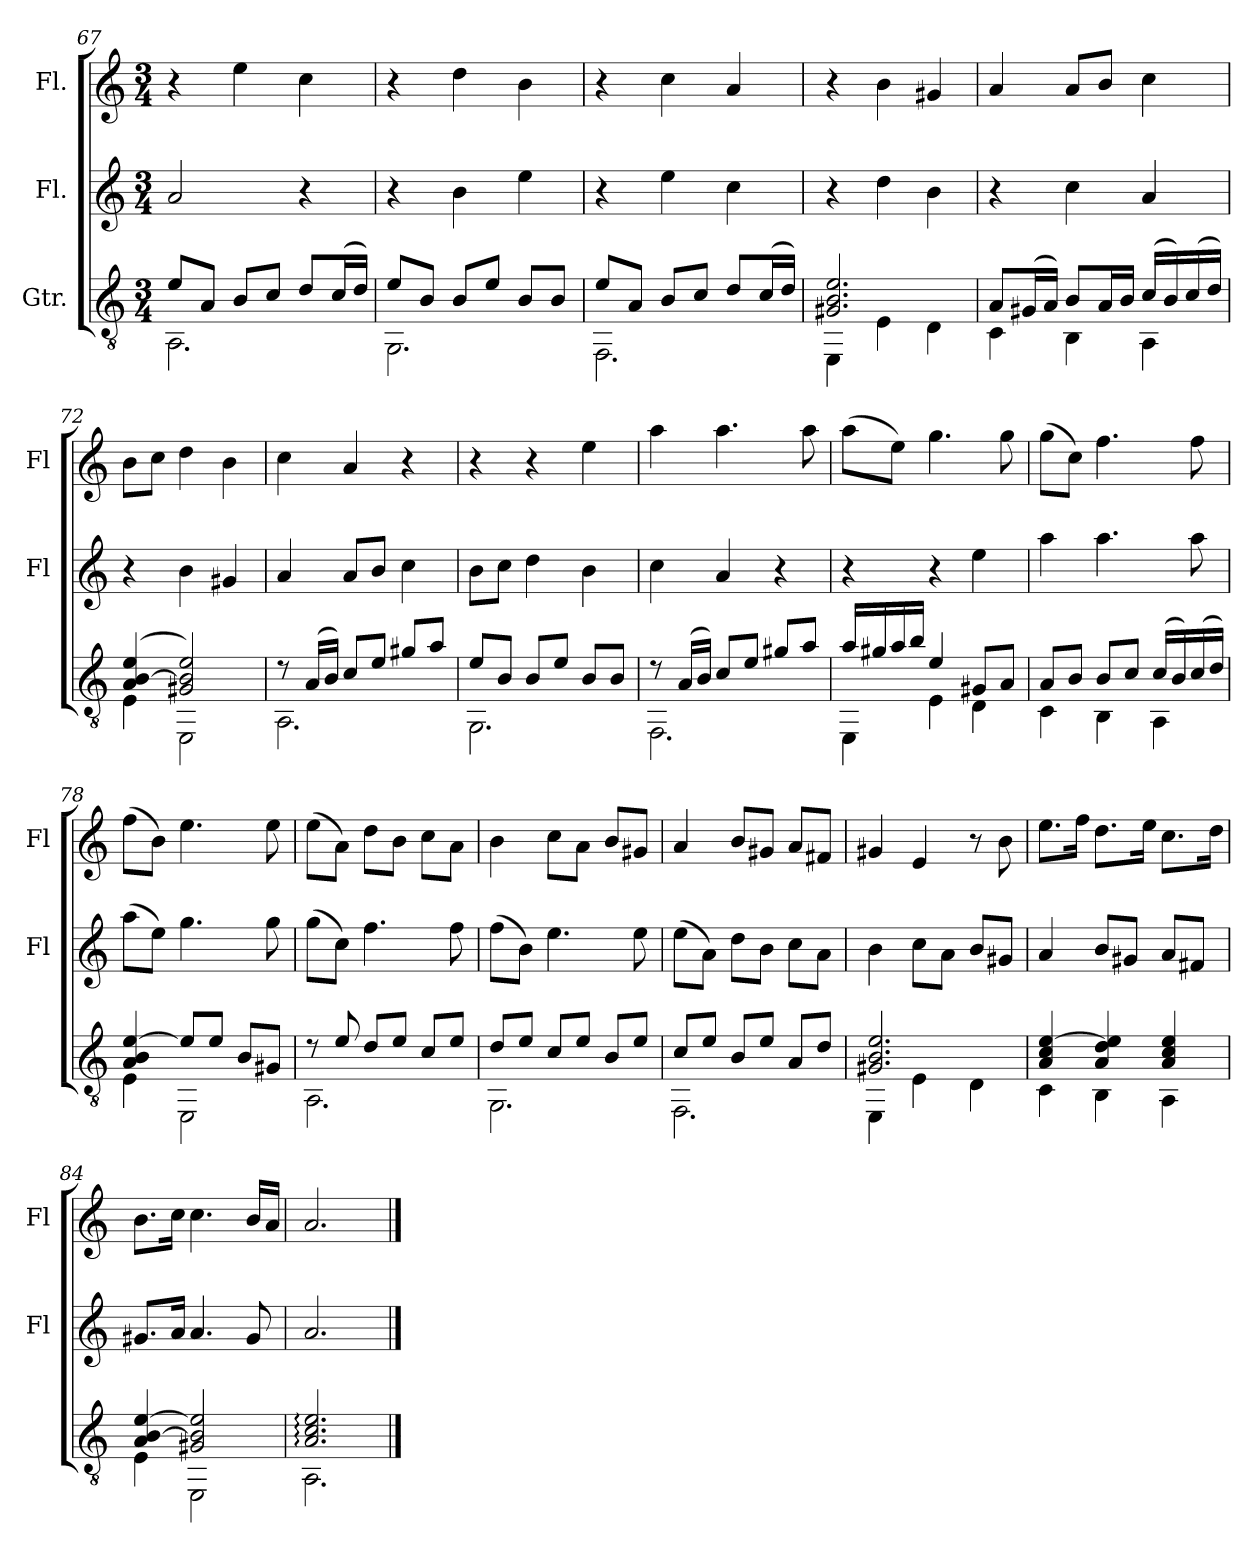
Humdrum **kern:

**kern	**kern	**kern
*part3	*part2	*part1
*staff3	*staff2	*staff1
*I"Gtr.	*I"Fl.	*I"Fl.
*	*I'Fl	*I'Fl
*clefGv2	*clefG2	*clefG2
*k[]	*k[]	*k[]
*M3/4	*M3/4	*M3/4
=67	=67	=67
*^	*	*
8e/L	2.AA\	2a/	4r
8A/J	.	.	.
8B/L	.	.	4ee\
8c/J	.	.	.
8d/L	.	4r	4cc\
(16c/L	.	.	.
16d/JJ)	.	.	.
=68	=68	=68	=68
8e/L	2.GG\	4r	4r
8B/J	.	.	.
8B/L	.	4b\	4dd\
8e/J	.	.	.
8B/L	.	4ee\	4b\
8B/J	.	.	.
=69	=69	=69	=69
8e/L	2.FF\	4r	4r
8A/J	.	.	.
8B/L	.	4ee\	4cc\
8c/J	.	.	.
8d/L	.	4cc\	4a/
(16c/L	.	.	.
16d/JJ)	.	.	.
=70	=70	=70	=70
2.G#X/ 2.B/ 2.e/	4EE\	4r	4r
.	4E\	4dd\	4b\
.	4D\	4b\	4g#X/
!!LO:LB:g=z
=71	=71	=71	=71
8A/L	4C\	4r	4a/
(16G#X/L	.	.	.
16A/JJ)	.	.	.
8B/L	4BB\	4cc\	8a/L
16A/L	.	.	8b/J
16B/JJ	.	.	.
(16c/LL	4AA\	4a/	4cc\
16B/)	.	.	.
(16c/	.	.	.
16d/JJ)	.	.	.
=72	=72	=72	=72
(4A/ [4B/ 4e/	4E\	4r	8b\L
.	.	.	8cc\J
2G#X/ 2B/] 2e/)	2EE\	4b\	4dd\
.	.	4g#X/	4b\
=73	=73	=73	=73
8r	2.AA\	4a/	4cc\
(16A/LL	.	.	.
16B/JJ)	.	.	.
8c/L	.	8a/L	4a/
8e/J	.	8b/J	.
8g#X/L	.	4cc\	4r
8a/J	.	.	.
=74	=74	=74	=74
8e/L	2.GG\	8b\L	4r
8B/J	.	8cc\J	.
8B/L	.	4dd\	4r
8e/J	.	.	.
8B/L	.	4b\	4ee\
8B/J	.	.	.
=75	=75	=75	=75
8r	2.FF\	4cc\	4aa\
(16A/LL	.	.	.
16B/JJ)	.	.	.
8c/L	.	4a/	4.aa\
8e/J	.	.	.
8g#X/L	.	4r	.
8a/J	.	.	8aa\
!!LO:PB:g=z
=76	=76	=76	=76
16a/LL	4EE\	4r	(8aa\L
16g#X/	.	.	.
16a/	.	.	8ee\J)
16b/JJ	.	.	.
4e/	4E\	4r	4.gg\
8G#X/L	4D\	4ee\	.
8A/J	.	.	8gg\
=77	=77	=77	=77
8A/L	4C\	4aa\	(8gg\L
8B/J	.	.	8cc\J)
8B/L	4BB\	4.aa\	4.ff\
8c/J	.	.	.
(16c/LL	4AA\	.	.
16B/)	.	.	.
(16c/	.	8aa\	8ff\
16d/JJ)	.	.	.
=78	=78	=78	=78
4A/ 4B/ [4e/	4E\	(8aa\L	(8ff\L
.	.	8ee\J)	8b\J)
8e/L]	2EE\	4.gg\	4.ee\
8e/J	.	.	.
8B/L	.	.	.
8G#X/J	.	8gg\	8ee\
=79	=79	=79	=79
8r	2.AA\	(8gg\L	(8ee\L
8e/	.	8cc\J)	8a\J)
8d/L	.	4.ff\	8dd\L
8e/J	.	.	8b\J
8c/L	.	.	8cc\L
8e/J	.	8ff\	8a\J
=80	=80	=80	=80
8d/L	2.GG\	(8ff\L	4b\
8e/J	.	8b\J)	.
8c/L	.	4.ee\	8cc\L
8e/J	.	.	8a\J
8B/L	.	.	8b/L
8e/J	.	8ee\	8g#X/J
!!LO:LB:g=z
=81	=81	=81	=81
8c/L	2.FF\	(8ee\L	4a/
8e/J	.	8a\J)	.
8B/L	.	8dd\L	8b/L
8e/J	.	8b\J	8g#X/J
8A/L	.	8cc\L	8a/L
8d/J	.	8a\J	8f#X/J
=82	=82	=82	=82
2.G#X/ 2.B/ 2.e/	4EE\	4b\	4g#X/
.	4E\	8cc\L	4e/
.	.	8a\J	.
.	4D\	8b/L	8r
.	.	8g#X/J	8b\
=83	=83	=83	=83
4A/ 4c/ [4e/	4C\	4a/	8.ee\L
.	.	.	16ff\Jk
4A/ 4d/ 4e/]	4BB\	8b/L	8.dd\L
.	.	8g#X/J	.
.	.	.	16ee\Jk
4A/ 4c/ 4e/	4AA\	8a/L	8.cc\L
.	.	8f#X/J	.
.	.	.	16dd\Jk
=84	=84	=84	=84
4A/ [4B/ [4e/	4E\	8.g#X/L	8.b\L
.	.	16a/Jk	16cc\Jk
2G#X/ 2B/] 2e/]	2EE\	4.a/	4.cc\
.	.	8g#/	16b/LL
.	.	.	16a/JJ
=85	=85	=85	=85
2.A/: 2.c/: 2.e/:	2.AA\	2.a/	2.a/
*v	*v	*	*
==	==	==
*-	*-	*-
